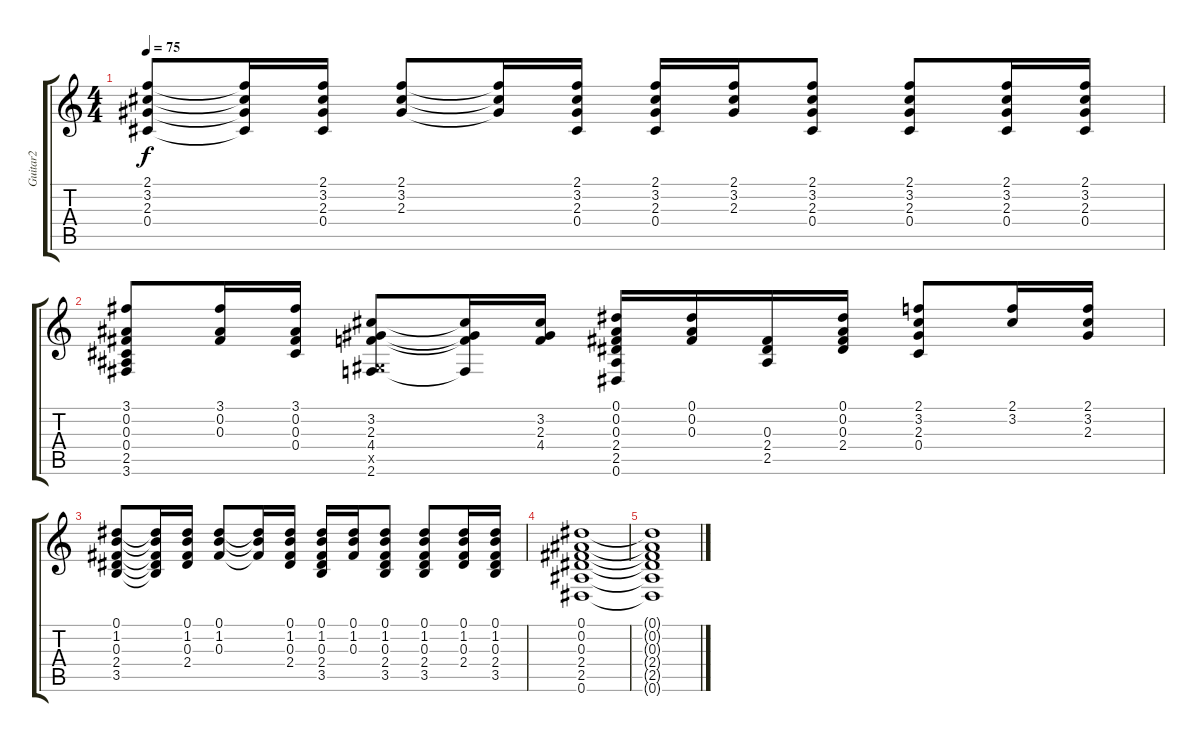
\track ("Guitar2" "Guitar2") {instrument acousticguitarsteel}
\staff {score tabs}
\tuning (Eb4 Bb3 Gb3 Db3 Ab2 Eb2) {hide}
\ts (4 4)
\tempo 75
\clef g2
\ks c
(2.1 3.2 2.3 0.4).8{dy f} (2.1{t} 3.2{t} 2.3{t} 0.4{t}).16 (2.1 3.2 2.3 0.4).16 (2.1 3.2 2.3).8 (2.1{t} 3.2{t} 2.3{t}).16 (2.1 3.2 2.3 0.4).16 (2.1 3.2 2.3 0.4).16 (2.1 3.2 2.3).16 (2.1 3.2 2.3 0.4).8 (2.1 3.2 2.3 0.4).8 (2.1 3.2 2.3 0.4).16 (2.1 3.2 2.3 0.4).16 |
(3.1 0.2 0.3 0.4 2.5 3.6).8 (3.1 0.2 0.3).16 (3.1 0.2 0.3 0.4).16 (3.2 2.3 4.4 0.5{x} 2.6).8 (3.2{t} 2.3{t} 4.4{t} 2.6{t}).16 (3.2 2.3 4.4).16 (0.1 0.2 0.3 2.4 2.5 0.6).16 (0.1 0.2 0.3).16 (0.3 2.4 2.5).16 (0.1 0.2 0.3 2.4).16 (2.1 3.2 2.3 0.4).8 (2.1 3.2).16 (2.1 3.2 2.3).16 |
(0.1 1.2 0.3 2.4 3.5).8 (0.1{t} 1.2{t} 0.3{t} 2.4{t} 3.5{t}).16 (0.1 1.2 0.3 2.4).16 (0.1 1.2 0.3).8 (0.1{t} 1.2{t} 0.3{t}).16 (0.1 1.2 0.3 2.4).16 (0.1 1.2 0.3 2.4 3.5).16 (0.1 1.2 0.3).16 (0.1 1.2 0.3 2.4 3.5).8 (0.1 1.2 0.3 2.4 3.5).8 (0.1 1.2 0.3 2.4).16 (0.1 1.2 0.3 2.4 3.5).16 |
(0.1 0.2 0.3 2.4 2.5 0.6).1 |
(0.1{t} 0.2{t} 0.3{t} 2.4{t} 2.5{t} 0.6{t}).1
